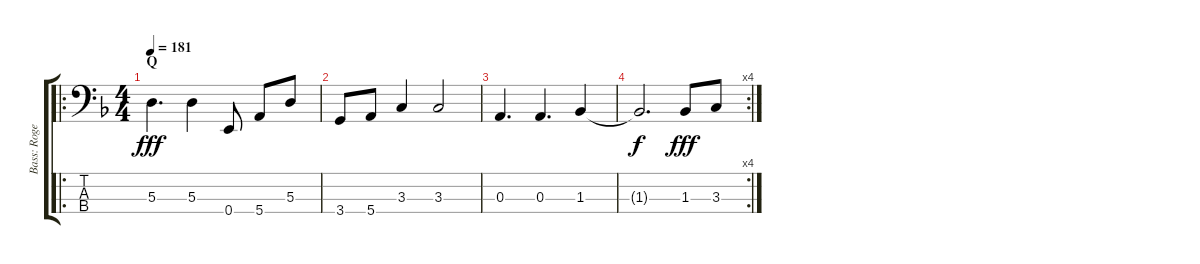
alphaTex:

\track ("Bass: Roger" "Bass: Roge") {instrument synthbass2}
\staff {score tabs}
\tuning (G2 D2 A1 E1) {hide}
\ro
\ts (4 4)
\section ("" "Q")
\tempo 181
\clef f4
\ks f
5.3.4{d dy fff} 5.3.4 0.4.8 5.4.8 5.3.8 |
3.4.8 5.4.8 3.3.4 3.3.2 |
0.3.4{d} 0.3.4{d} 1.3.4 |
\rc 4
1.3{t}.2{d dy f} 1.3.8{dy fff} 3.3.8
